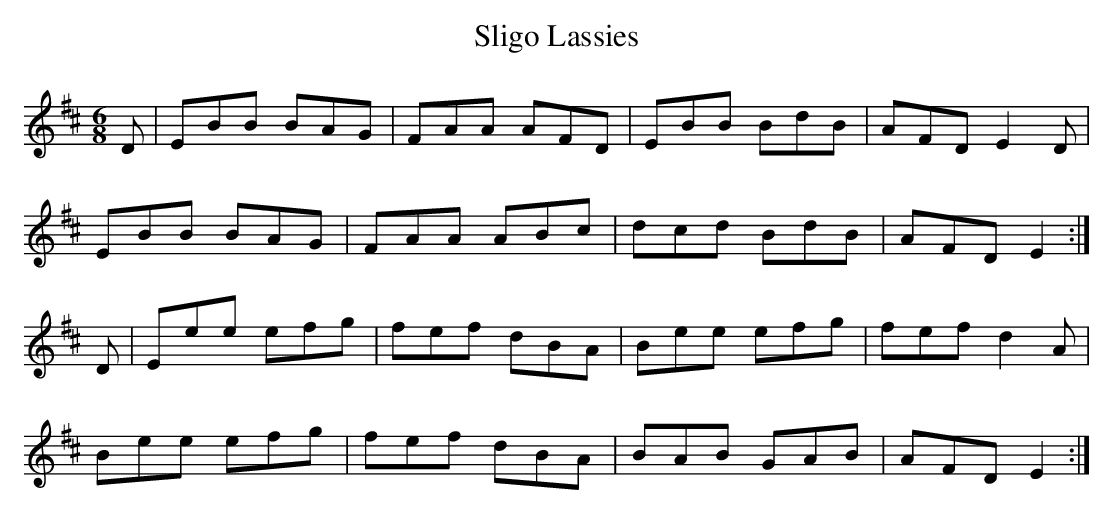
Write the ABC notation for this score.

X:1
T: Sligo Lassies
M: 6/8
L: 1/8
K: Edor
D | EBB BAG | FAA AFD | EBB BdB | AFD E2 D |
EBB BAG | FAA ABc | dcd BdB | AFD E2 :|
D | Eee efg | fef dBA | Bee efg | fef d2 A |
Bee efg | fef dBA | BAB GAB | AFD E2 :|
